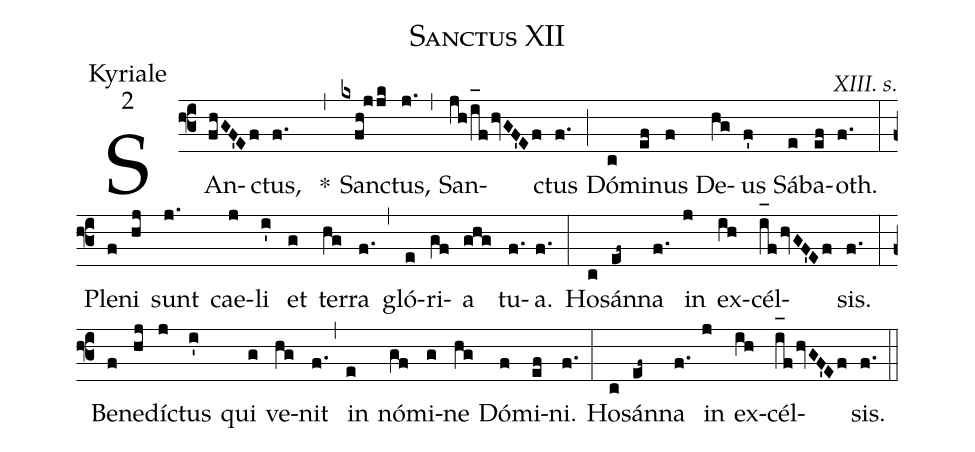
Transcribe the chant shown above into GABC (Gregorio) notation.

name:Sanctus XII;
office-part:Kyriale;
mode:2;
commentary: XIII. s.;
%%
(f3) SAn(fhGF'Ef)ctus,(f.) <clear>*(,) San(kxfh!jjk)ctus,(j.) (,) San(jh/i_[oh:h]fhvGF'Ef)ctus(f.) (;) Dó(c)mi(ef)nus(f) <nlba>De(hg)us</nlba>(f') Sá(e)ba(ef)oth.(f.) (:) Ple(f)ni(hj) sunt(j.) cae(j)li(i') et(g) ter(hg)ra(f.) (,) gló(e)ri(gf)a(ghg) tu(f.)a.(f.) (:) Ho(c)sán(ef~)na(f.) in(j) ex(ih)cél(i_[oh:h]fhvGF'Ef)sis.(f.) (:) Be(f)ne(hj)dí(j)ctus(i') qui(g) ve(hg)nit(f.) (,) in(e) nó(gf)mi(g)ne(hg) Dó(f)mi(ef)ni.(f.) (:) Ho(c)sán(ef~)na(f.) in(j) ex(ih)cél(i_[oh:h]fhvGF'Ef)sis.(f.) (::)
